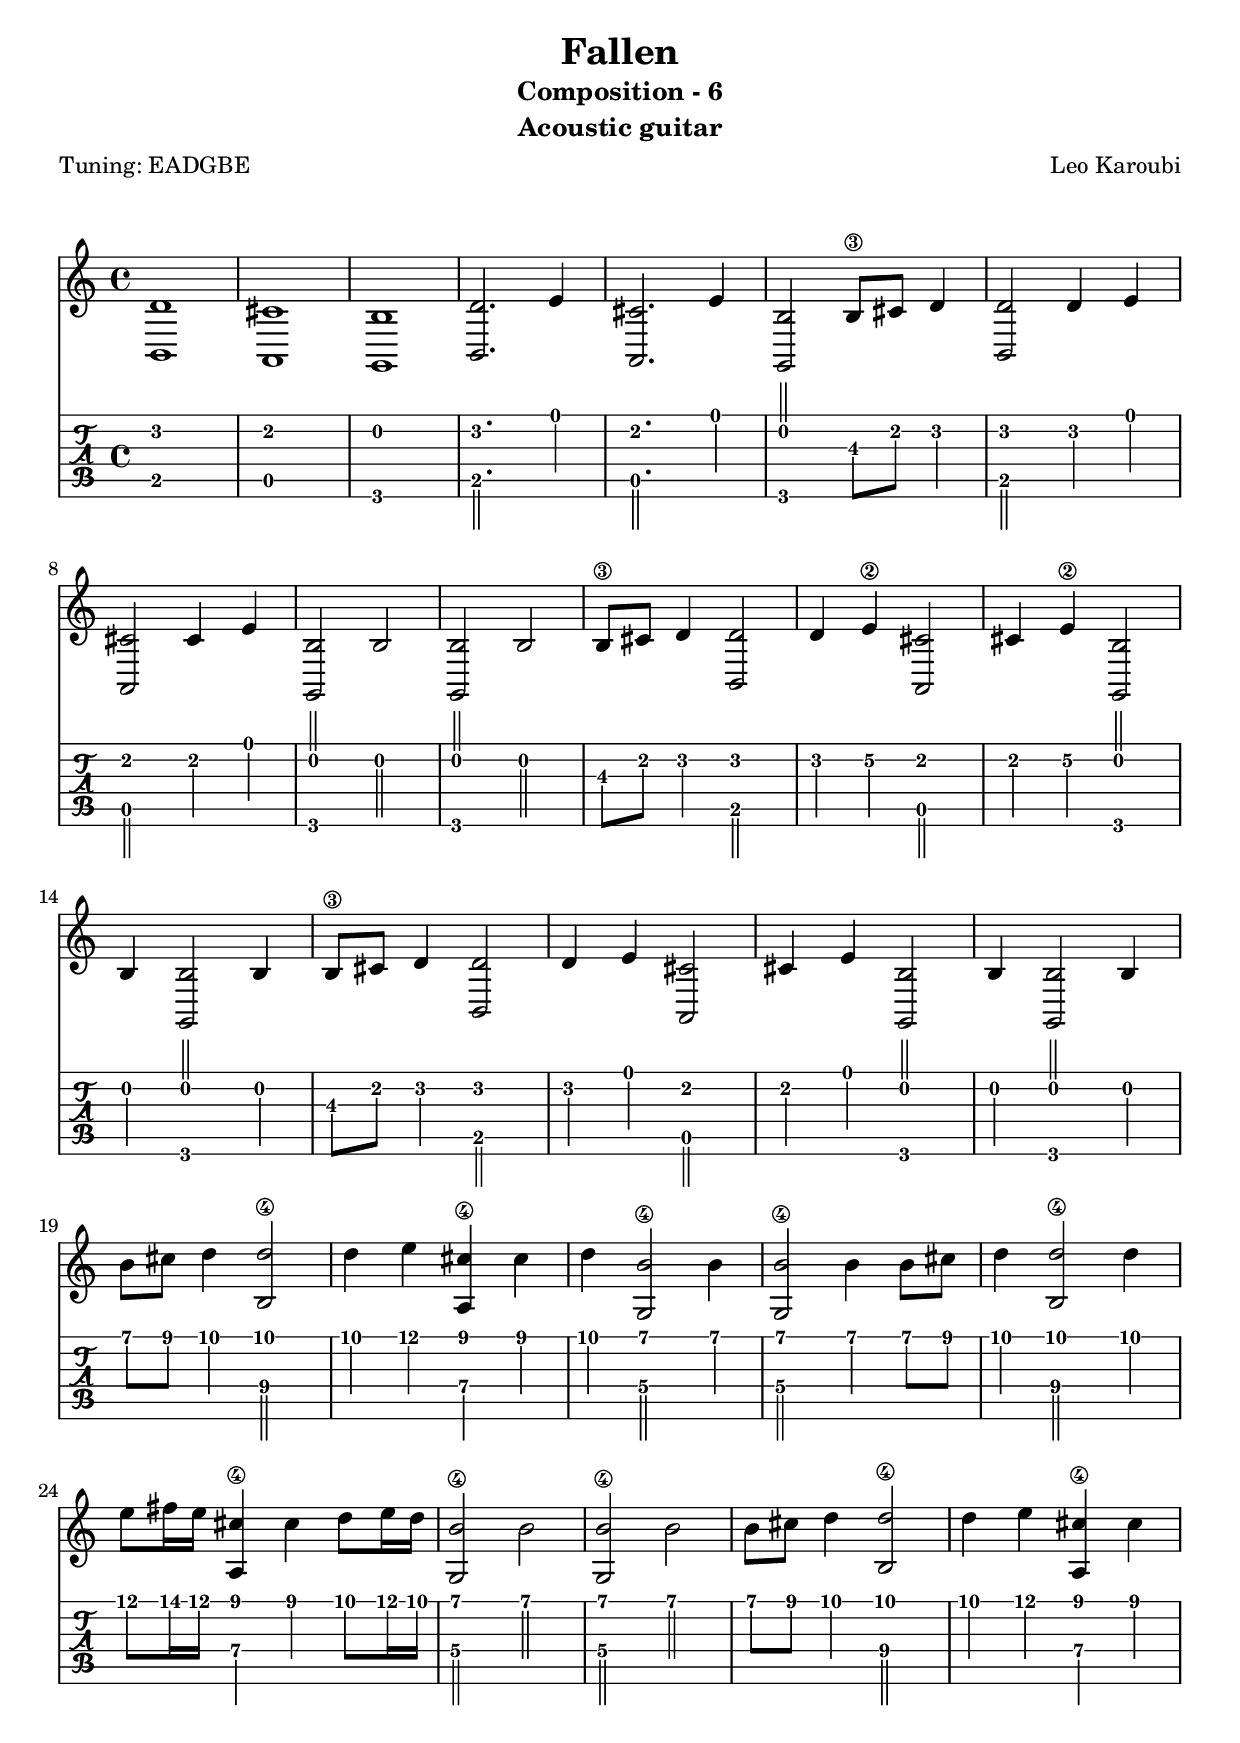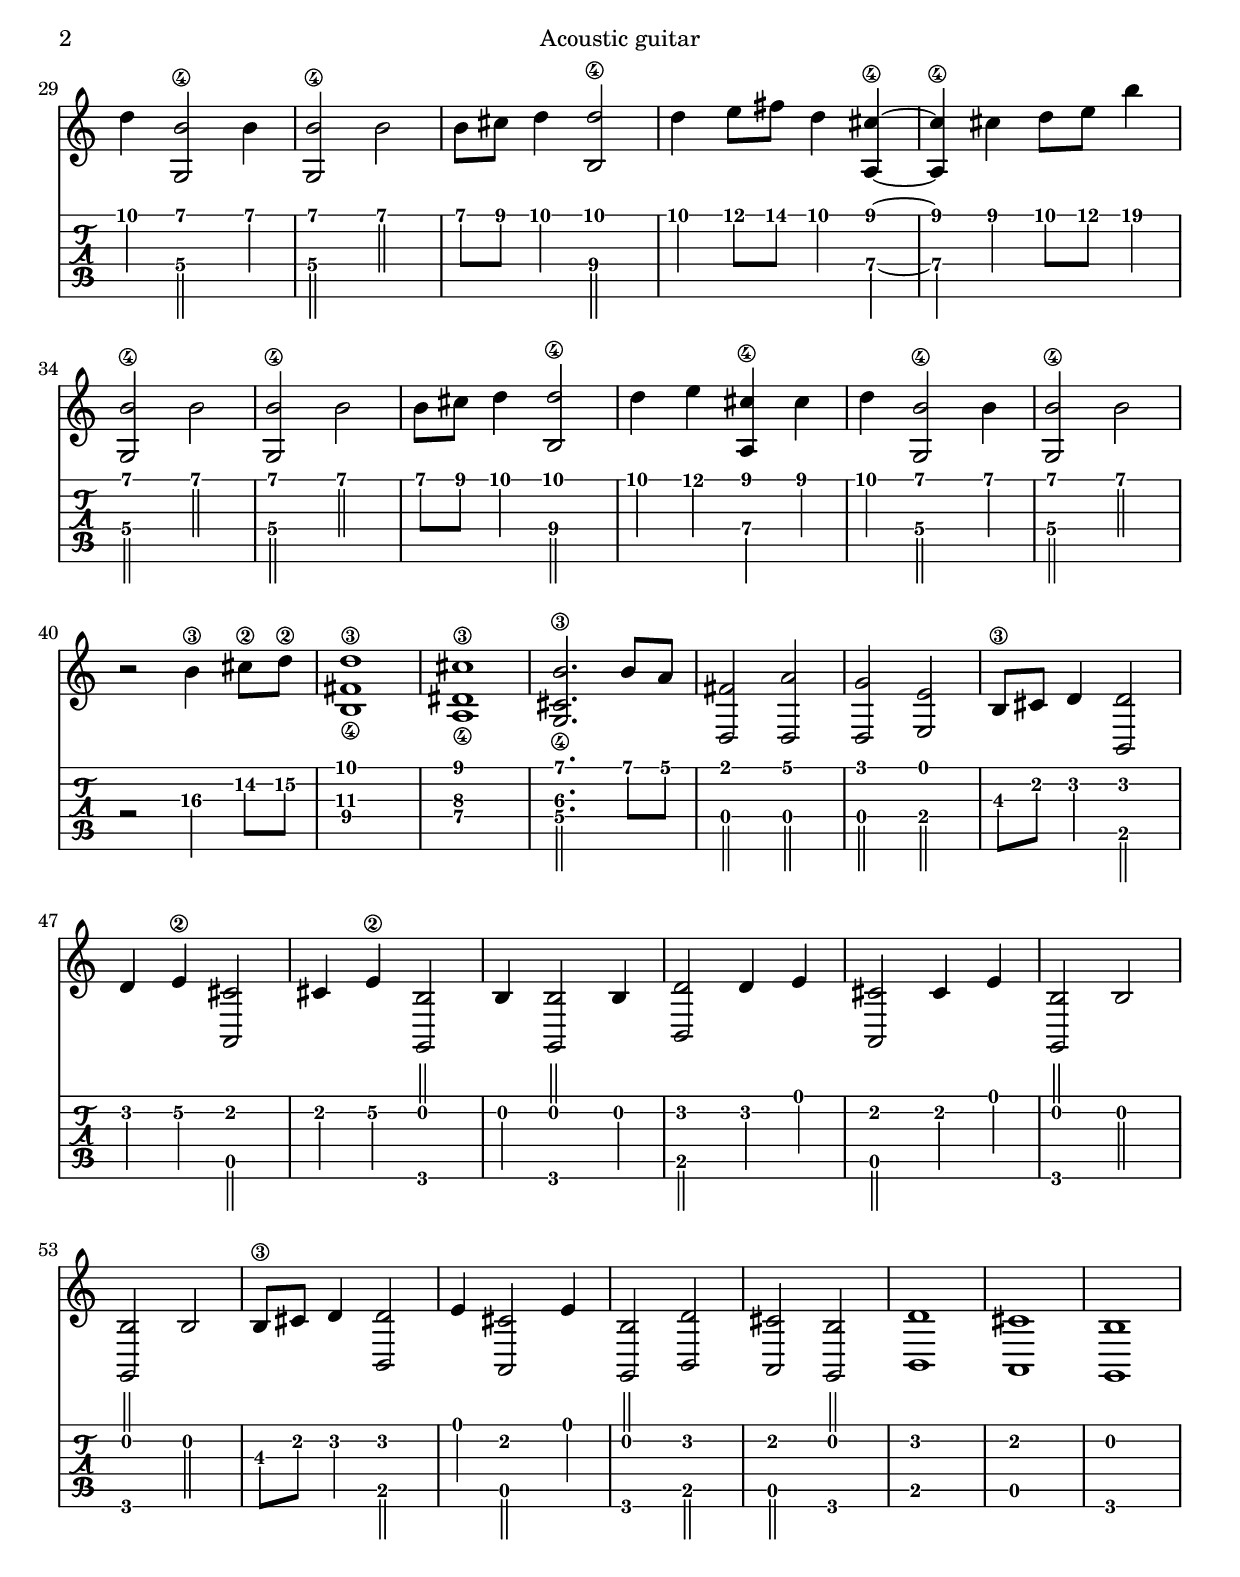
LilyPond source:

\version "2.22.1"
\include "english.ly"
\header {
  title = "Fallen"
  subtitle = "Composition - 6"
  instrument = "Acoustic guitar"
  meter = "Tuning: EADGBE"
  arranger = "Leo Karoubi"
  % composer = "Leo Karoubi"
}

\layout { 
  indent = 0.0\cm 
  #(layout-set-staff-size 21)
  \context {
    \Score
    \override Glissando.thickness = #3
    \override Glissando.style = #'trill
    \override SpacingSpanner.common-shortest-duration = #(ly:make-moment 1/16)
  }
}

\markup { 
  \vspace #1
}

timeSign = 4/4
harmTwelveMarkup = -\markup { \center-align \abs-fontsize #8 { harm .12 }}
harmSevenMarkup = -\markup { \center-align \abs-fontsize #8 { harm .7 }}

rallentendo = -\markup { \abs-fontsize #10 { rallentendo }}

intro = {
    <b, d'>1 |
    <a, c-sharp'>1 |
    <g, b>1 |
    
    <b, d'>2. e'4 |
    <a, c-sharp'>2. e'4 |
    <g, b>2 b8\3[ c-sharp'] d'4 |

    <b, d'>2 d'4 e'4 |
    <a, c-sharp'>2 c-sharp'4 e'4 |
    <g, b>2 b2 |
    <g, b>2 b2 |
    
    b8\3[ c-sharp'] d'4 <b, d'>2 |
    d'4 e'4\2 <a, c-sharp'>2 |
    c-sharp'4 e'4\2 <g, b>2 |
    b4 <g, b>2 b4 |

    b8\3[ c-sharp'] d'4 <b, d'>2 |
    d'4 e'4 <a, c-sharp'>2 |
    c-sharp'4 e'4 <g, b>2 |
    b4 <g, b>2 b4 |
}

main = {
    b'8[ c-sharp''] d''4 <b\4 d''>2 |
    d''4 e''4 <a\4 c-sharp''>4 c-sharp''4 |
    d''4 <g\4 b'>2 b'4 |
    <g\4 b'>2 b'4 b'8[ c-sharp''] |
    d''4 <b\4 d''>2 d''4 |
    e''8[ f-sharp''16 e''] <a\4 c-sharp''>4 c-sharp''4 d''8[ e''16 d''] |
    <g\4 b'>2 b'2 |
    <g\4 b'>2 b'2 |

    b'8[ c-sharp''] d''4 <b\4 d''>2 |
    d''4 e''4 <a\4 c-sharp''>4 c-sharp''4 |
    d''4 <g\4 b'>2 b'4 |
    <g\4 b'>2 b'2 |

    b'8[ c-sharp''] d''4 <b\4 d''>2 |
    d''4 e''8[ f-sharp''] d''4 <a\4 c-sharp''>4~ |
    <a\4 c-sharp''>4 c-sharp''4 d''8[ e''] b''4 |
    <g\4 b'>2 b'2 |
    <g\4 b'>2 b'2 |
    
    b'8[ c-sharp''] d''4 <b\4 d''>2 |
    d''4 e''4 <a\4 c-sharp''>4 c-sharp''4 |
    d''4 <g\4 b'>2 b'4 |
    <g\4 b'>2 b'2 |

    r2 b'4\3 c-sharp''8\2[ d''\2] |

    <b\4 f-sharp'\3 d''>1 |
    <a\4 d-sharp'\3 c-sharp''>1 |
    <g\4 c-sharp'\3 b'>2. b'8[ a'] |
    <d f-sharp'>2 <d a'>2 |
    <d g'>2 <e e'>2 |
}

outro = {
    b8\3[ c-sharp'] d'4 <b, d'>2 |
    d'4 e'4\2 <a, c-sharp'>2 |
    c-sharp'4 e'4\2 <g, b>2 |
    b4 <g, b>2 b4 |

    <b, d'>2 d'4 e'4 |
    <a, c-sharp'>2 c-sharp'4 e'4 |
    <g, b>2 b2 |
    <g, b>2 b2 |
    
    b8\3[ c-sharp'] d'4 <b, d'>2 |
    e'4 <a, c-sharp'>2 e'4 |
    
    <g, b>2 <b, d'>2 |
    <a, c-sharp'>2 <g, b>2 |

    <b, d'>1 |
    <a, c-sharp'>1 |
    <g, b>1 |
}

full_part = {
    \intro
    \main
    \outro
}

\score {
    <<
    \new Staff {
        \clef "G"
        \time \timeSign
        \full_part
    }
    \new TabStaff {
        \set TabStaff.minimumFret = #0
        \time \timeSign
        \tabFullNotation
        \full_part
    }
    >>
}
